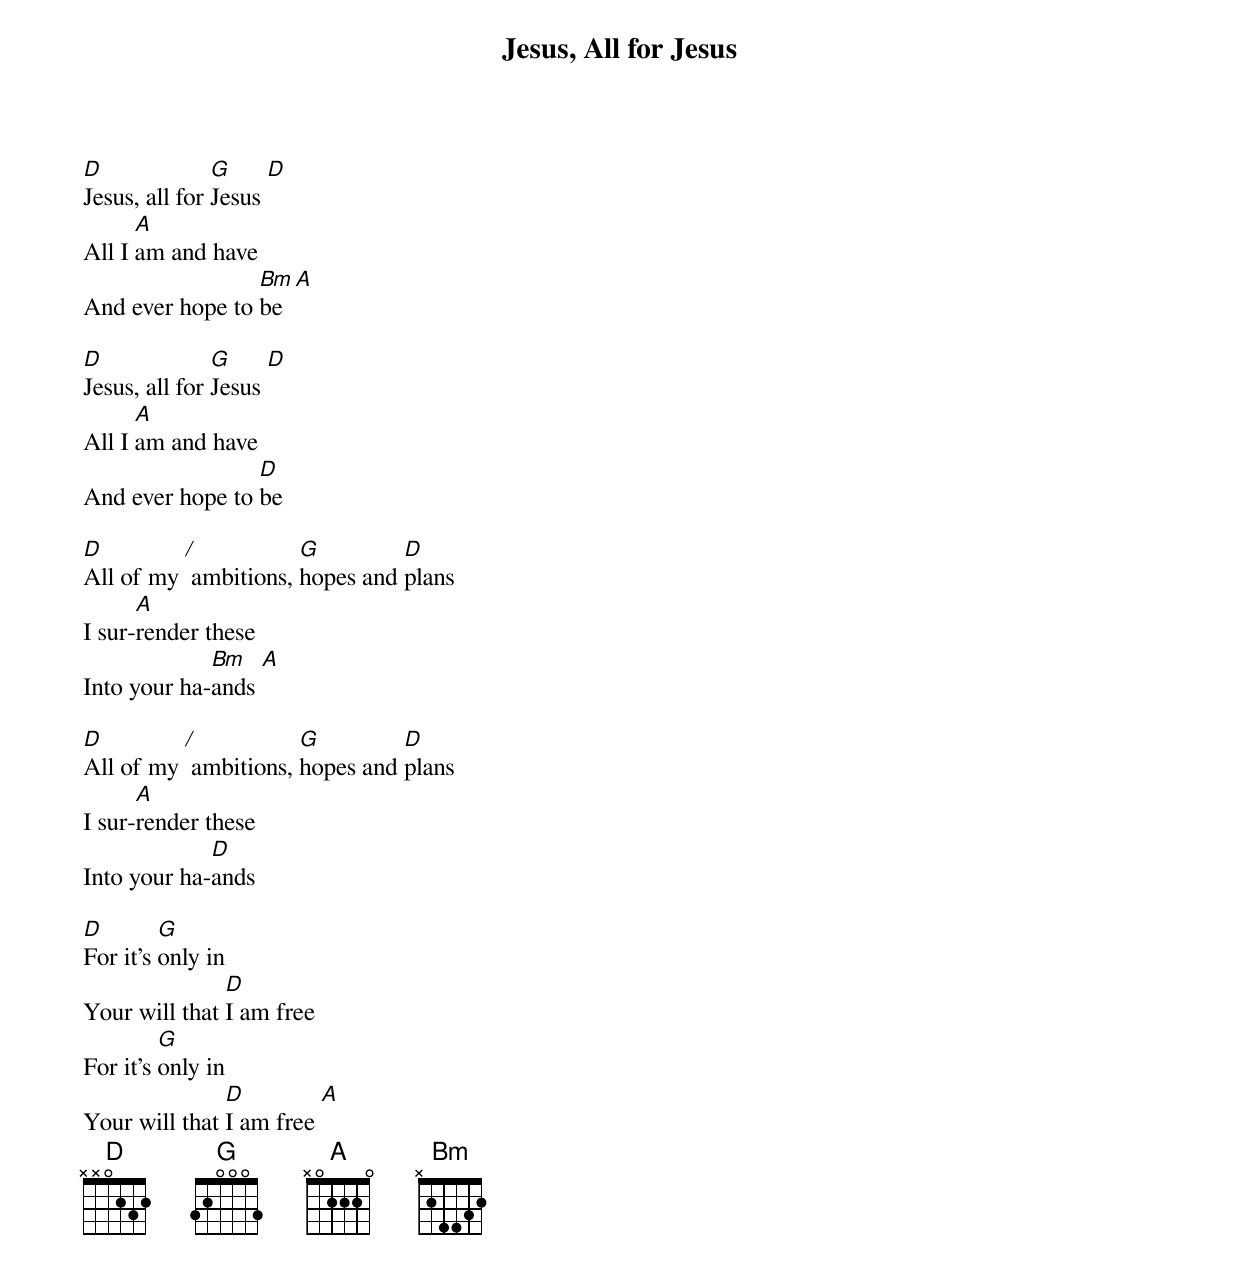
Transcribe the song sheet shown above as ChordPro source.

{t:Jesus, All for Jesus}

[D]Jesus, all for [G]Jesus [D]
All I [A]am and have
And ever hope to [Bm]be [A]

[D]Jesus, all for [G]Jesus [D]
All I [A]am and have
And ever hope to [D]be

[D]All of my [/] ambitions, [G]hopes and [D]plans
I sur-[A]render these
Into your ha-[Bm]ands [A]

[D]All of my [/] ambitions, [G]hopes and [D]plans
I sur-[A]render these
Into your ha-[D]ands

[D]For it's [G]only in
Your will that [D]I am free
For it's [G]only in
Your will that [D]I am free [A]
